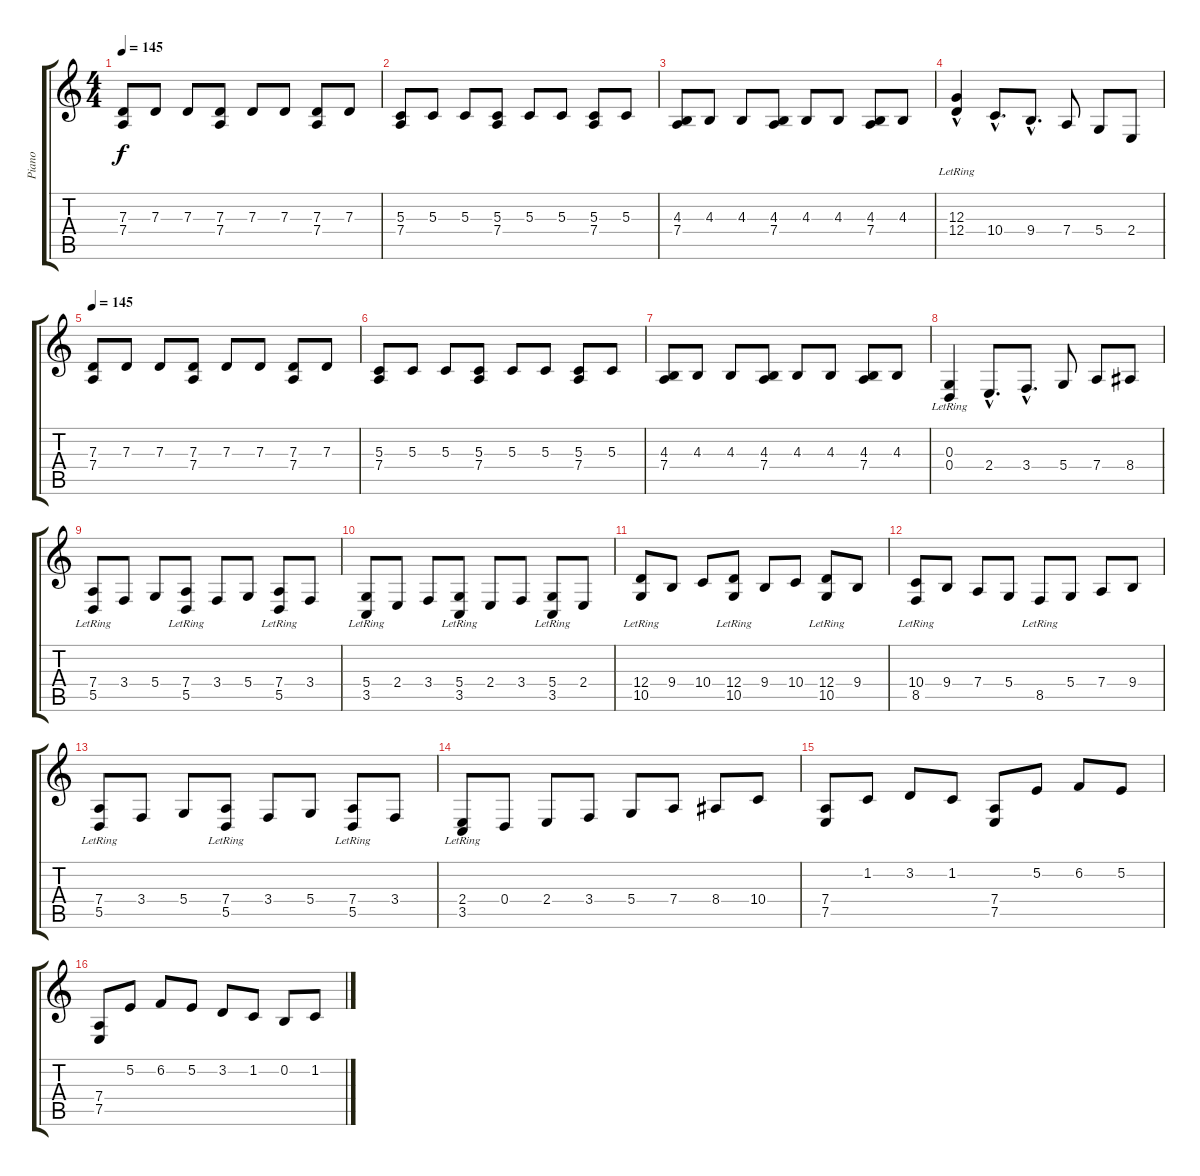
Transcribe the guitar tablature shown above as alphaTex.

\track ("Piano" "Piano") {instrument honkytonkpiano}
\staff {score tabs}
\tuning (E4 B3 G3 D3 A2 E2) {hide}
\ts (4 4)
\tempo 145
\clef g2
\ks c
(7.3 7.4).8{dy f} 7.3.8 7.3.8 (7.3 7.4).8 7.3.8 7.3.8 (7.3 7.4).8 7.3.8 |
(5.3 7.4).8 5.3.8 5.3.8 (5.3 7.4).8 5.3.8 5.3.8 (5.3 7.4).8 5.3.8 |
(4.3 7.4).8 4.3.8 4.3.8 (4.3 7.4).8 4.3.8 4.3.8 (4.3 7.4).8 4.3.8 |
(12.3{lr} 12.4{hac}).4 10.4{hac}.8{d} 9.4{hac}.8{d} 7.4.8 5.4.8 2.4.8 |
\tempo 145
(7.3 7.4).8 7.3.8 7.3.8 (7.3 7.4).8 7.3.8 7.3.8 (7.3 7.4).8 7.3.8 |
(5.3 7.4).8 5.3.8 5.3.8 (5.3 7.4).8 5.3.8 5.3.8 (5.3 7.4).8 5.3.8 |
(4.3 7.4).8 4.3.8 4.3.8 (4.3 7.4).8 4.3.8 4.3.8 (4.3 7.4).8 4.3.8 |
(0.3{lr} 0.4).4 2.4{hac}.8{d} 3.4{hac}.8{d} 5.4.8 7.4.8 8.4.8 |
(7.4 5.5{lr}).8 3.4.8 5.4.8 (7.4 5.5{lr}).8 3.4.8 5.4.8 (7.4 5.5{lr}).8 3.4.8 |
(5.4 3.5{lr}).8 2.4.8 3.4.8 (5.4 3.5{lr}).8 2.4.8 3.4.8 (5.4 3.5{lr}).8 2.4.8 |
(12.4{lr} 10.5{lr}).8 9.4.8 10.4.8 (12.4 10.5{lr}).8 9.4.8 10.4.8 (12.4 10.5{lr}).8 9.4.8 |
(10.4 8.5{lr}).8 9.4.8 7.4.8 5.4.8 8.5{lr}.8 5.4.8 7.4.8 9.4.8 |
(7.4 5.5{lr}).8 3.4.8 5.4.8 (7.4 5.5{lr}).8 3.4.8 5.4.8 (7.4 5.5{lr}).8 3.4.8 |
(2.4 3.5{lr}).8 0.4.8 2.4.8 3.4.8 5.4.8 7.4.8 8.4.8 10.4.8 |
(7.4 7.5).8 1.2.8 3.2.8 1.2.8 (7.4 7.5).8 5.2.8 6.2.8 5.2.8 |
(7.4 7.5).8 5.2.8 6.2.8 5.2.8 3.2.8 1.2.8 0.2.8 1.2.8
